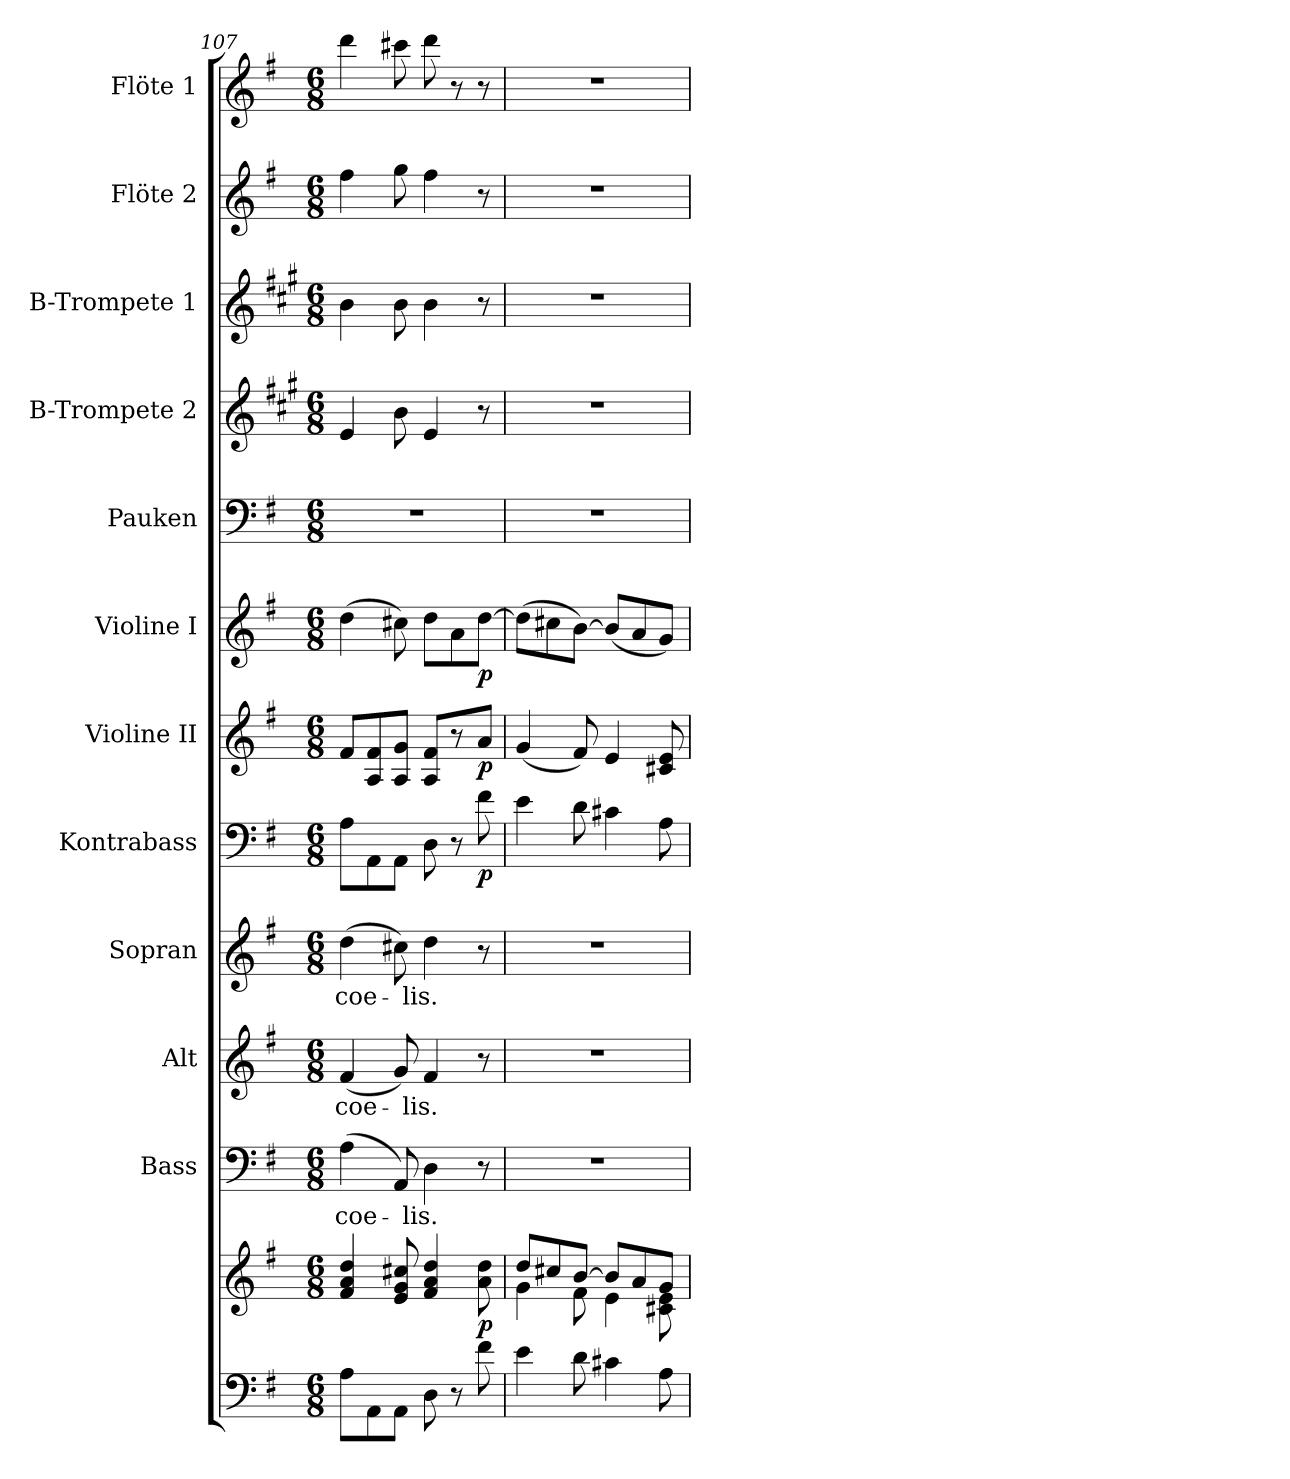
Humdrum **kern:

**kern	**kern	**dynam	**kern	**text	**kern	**text	**kern	**text	**kern	**dynam	**kern	**dynam	**kern	**dynam	**kern	**kern	**kern	**kern	**kern
*part12	*part12	*part12	*part11	*part11	*part10	*part10	*part9	*part9	*part8	*part8	*part7	*part7	*part6	*part6	*part5	*part4	*part3	*part2	*part1
*staff13	*staff12	*staff12/13	*staff11	*staff11	*staff10	*staff10	*staff9	*staff9	*staff8	*staff8	*staff7	*staff7	*staff6	*staff6	*staff5	*staff4	*staff3	*staff2	*staff1
*	*	*	*I"Bass	*	*I"Alt	*	*I"Sopran	*	*I"Kontrabass	*	*I"Violine II	*	*I"Violine I	*	*I"Pauken	*I"B-Trompete 2	*I"B-Trompete 1	*I"Flöte 2	*I"Flöte 1
*	*	*	*I'B.	*	*I'A.	*	*I'S.	*	*I'Kb.	*	*I'Vl. II	*	*I'Vl. I	*	*I'Pk.	*I'B Trp. 2	*I'B Trp. 1	*I'Fl. 2	*I'Fl. 1
*clefF4	*clefG2	*	*clefF4	*	*clefG2	*	*clefG2	*	*clefF4	*	*clefG2	*	*clefG2	*	*clefF4	*clefG2	*clefG2	*clefG2	*clefG2
*	*	*	*	*	*	*	*	*	*ITrd7c12	*	*	*	*	*	*	*ITrd1c2	*ITrd1c2	*	*
*k[f#]	*k[f#]	*	*k[f#]	*	*k[f#]	*	*k[f#]	*	*k[f#]	*	*k[f#]	*	*k[f#]	*	*k[f#]	*k[f#]	*k[f#]	*k[f#]	*k[f#]
*G:	*G:	*	*G:	*	*G:	*	*G:	*	*G:	*	*G:	*	*G:	*	*G:	*G:	*G:	*G:	*G:
*M6/8	*M6/8	*	*M6/8	*	*M6/8	*	*M6/8	*	*M6/8	*	*M6/8	*	*M6/8	*	*M6/8	*M6/8	*M6/8	*M6/8	*M6/8
=107	=107	=107	=107	=107	=107	=107	=107	=107	=107	=107	=107	=107	=107	=107	=107	=107	=107	=107	=107
!	!	!	!	!LO:LY:b	!	!LO:LY:b	!	!LO:LY:b	!	!	!	!	!	!	!	!	!	!	!
8A\L	4f#/ 4a/ 4dd/	.	(>4A\	coe-	(<4f#/	coe-	(>4dd\	coe-	8AA\L	.	8f#/L	.	(>4dd\	.	2.r	4d/	4a\	4ff#\	4ddd\
8AA\	.	.	.	.	.	.	.	.	8AAA\	.	8A/ 8f#/	.	.	.	.	.	.	.	.
8AA\J	8e/ 8g/ 8cc#X/	.	8AA/)	.	8g/)	.	8cc#X\)	.	8AAA\J	.	8A/ 8g/J	.	8cc#X\)	.	.	8a\	8a\	8gg\	8ccc#X\
!	!	!	!	!LO:LY:b	!	!LO:LY:b	!	!LO:LY:b	!	!	!	!	!	!	!	!	!	!	!
8D\	4f#/ 4a/ 4dd/	.	4D\	-lis.	4f#/	-lis.	4dd\	-lis.	8DD\	.	8A/ 8f#/L	.	8dd\L	.	.	4d/	4a\	4ff#\	8ddd\
8r	.	.	.	.	.	.	.	.	8r	.	8r	.	8a\	.	.	.	.	.	8r
!	!	!LO:DY:b	!	!	!	!	!	!	!	!LO:DY:b	!	!LO:DY:b	!	!LO:DY:b	!	!	!	!	!
8f#\	8a\ 8dd\	p	8r	.	8r	.	8r	.	8F#\	p	8a/J	p	[8dd\J	p	.	8r	8r	8r	8r
=108	=108	=108	=108	=108	=108	=108	=108	=108	=108	=108	=108	=108	=108	=108	=108	=108	=108	=108	=108
*	*^	*	*	*	*	*	*	*	*	*	*	*	*	*	*	*	*	*	*
4e\	8dd/L	4g\	.	2.r	.	2.r	.	2.r	.	4E\	.	(<4g/	.	(>8dd\L]	.	2.r	2.r	2.r	2.r	2.r
.	8cc#X/	.	.	.	.	.	.	.	.	.	.	.	.	8cc#X\	.	.	.	.	.	.
8d\	[>8b/J	8f#\	.	.	.	.	.	.	.	8D\	.	8f#/)	.	[8b\J)	.	.	.	.	.	.
4c#X\	8b/L]	4e\	.	.	.	.	.	.	.	4C#X\	.	4e/	.	(<8b/L]	.	.	.	.	.	.
.	8a/	.	.	.	.	.	.	.	.	.	.	.	.	8a/	.	.	.	.	.	.
8A\	8g/J	8c#X\ 8e\	.	.	.	.	.	.	.	8AA\	.	8c#X/ 8e/	.	8g/J)	.	.	.	.	.	.
*	*v	*v	*	*	*	*	*	*	*	*	*	*	*	*	*	*	*	*	*	*
=	=	=	=	=	=	=	=	=	=	=	=	=	=	=	=	=	=	=	=
*-	*-	*-	*-	*-	*-	*-	*-	*-	*-	*-	*-	*-	*-	*-	*-	*-	*-	*-	*-
